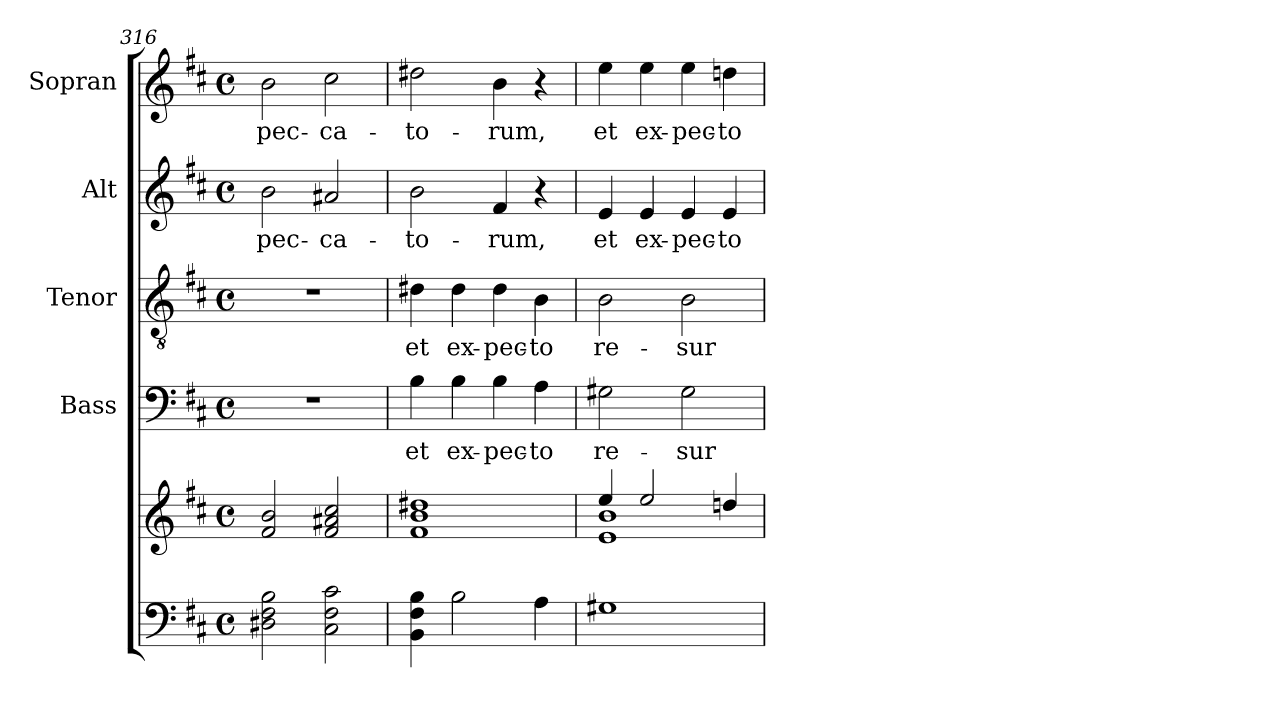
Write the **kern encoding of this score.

**kern	**kern	**kern	**text	**kern	**text	**kern	**text	**kern	**text
*part5	*part5	*part4	*part4	*part3	*part3	*part2	*part2	*part1	*part1
*staff6	*staff5	*staff4	*staff4	*staff3	*staff3	*staff2	*staff2	*staff1	*staff1
*	*	*I"Bass	*	*I"Tenor	*	*I"Alt	*	*I"Sopran	*
*	*	*I'B.	*	*I'T.	*	*I'A.	*	*I'S.	*
*clefF4	*clefG2	*clefF4	*	*clefGv2	*	*clefG2	*	*clefG2	*
*k[f#c#]	*k[f#c#]	*k[f#c#]	*	*k[f#c#]	*	*k[f#c#]	*	*k[f#c#]	*
*D:	*D:	*D:	*	*D:	*	*D:	*	*D:	*
*M4/4	*M4/4	*M4/4	*	*M4/4	*	*M4/4	*	*M4/4	*
*met(c)	*met(c)	*met(c)	*	*met(c)	*	*met(c)	*	*met(c)	*
=316	=316	=316	=316	=316	=316	=316	=316	=316	=316
!	!	!	!	!	!	!	!LO:LY:b	!	!LO:LY:b
2D#X\ 2F#\ 2B\	2f#/ 2b/	1r	.	1r	.	2b\	pec-	2b\	pec-
!	!	!	!	!	!	!	!LO:LY:b	!	!LO:LY:b
2C#\ 2F#\ 2c#\	2f#/ 2a#X/ 2cc#/	.	.	.	.	2a#X/	-ca-	2cc#\	-ca-
=317	=317	=317	=317	=317	=317	=317	=317	=317	=317
!	!	!	!LO:LY:b	!	!LO:LY:b	!	!LO:LY:b	!	!LO:LY:b
4BB\ 4F#\ 4B\	1f# 1b 1dd#X	4B\	et	4d#X\	et	2b\	-to-	2dd#X\	-to-
!	!	!	!LO:LY:b	!	!LO:LY:b	!	!	!	!
2B\	.	4B\	ex-	4d#\	ex-	.	.	.	.
!	!	!	!LO:LY:b	!	!LO:LY:b	!	!LO:LY:b	!	!LO:LY:b
.	.	4B\	-pec-	4d#\	-pec-	4f#/	-rum,	4b\	-rum,
!	!	!	!LO:LY:b	!	!LO:LY:b	!	!	!	!
4A\	.	4A\	-to	4B\	-to	4r	.	4r	.
=318	=318	=318	=318	=318	=318	=318	=318	=318	=318
*	*^	*	*	*	*	*	*	*	*
!	!	!	!	!LO:LY:b	!	!LO:LY:b	!	!LO:LY:b	!	!LO:LY:b
1G#X	4ee/	1e 1b	2G#X\	re-	2B\	re-	4e/	et	4ee\	et
!	!	!	!	!	!	!	!	!LO:LY:b	!	!LO:LY:b
.	2ee/	.	.	.	.	.	4e/	ex-	4ee\	ex-
!	!	!	!	!LO:LY:b	!	!LO:LY:b	!	!LO:LY:b	!	!LO:LY:b
.	.	.	2G#\	-sur-	2B\	-sur-	4e/	-pec-	4ee\	-pec-
!	!	!	!	!	!	!	!	!LO:LY:b	!	!LO:LY:b
.	4ddn/	.	.	.	.	.	4e/	-to	4ddn\	-to
*	*v	*v	*	*	*	*	*	*	*	*
=	=	=	=	=	=	=	=	=	=
*-	*-	*-	*-	*-	*-	*-	*-	*-	*-
